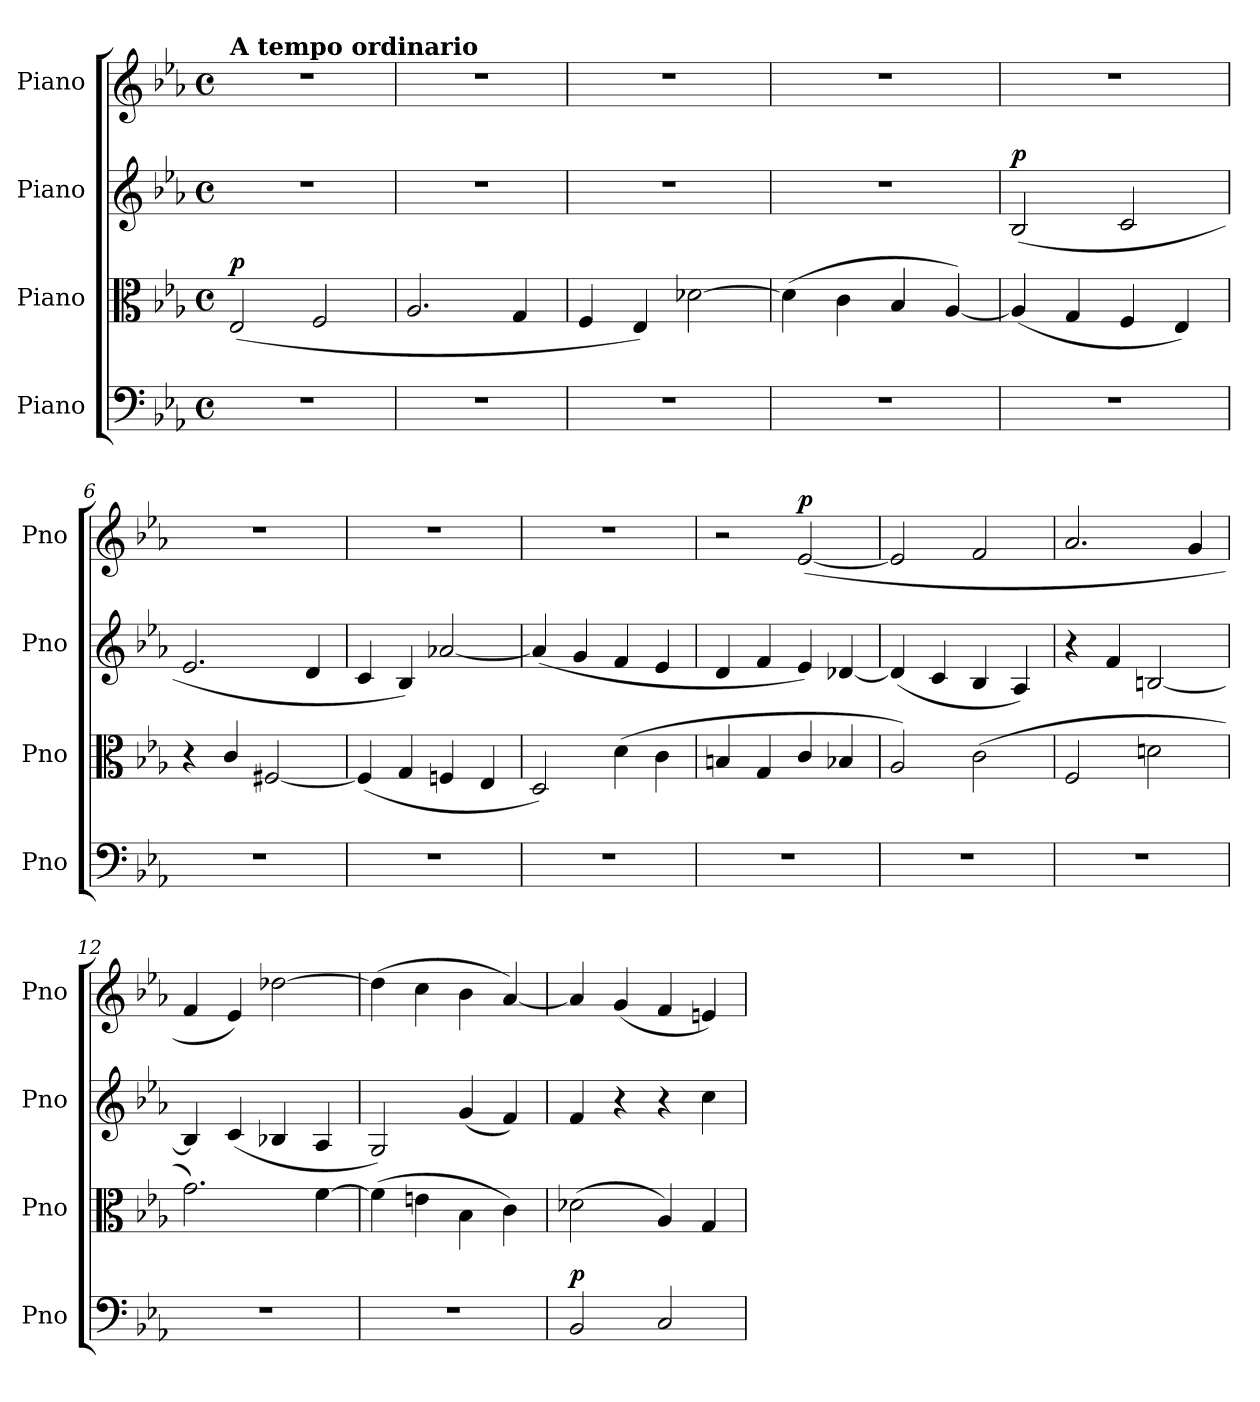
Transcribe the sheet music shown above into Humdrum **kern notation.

**kern	**dynam	**kern	**dynam	**kern	**dynam	**kern	**dynam
*part4	*part4	*part3	*part3	*part2	*part2	*part1	*part1
*staff4	*staff4	*staff3	*staff3	*staff2	*staff2	*staff1	*staff1
*I"Piano	*	*I"Piano	*	*I"Piano	*	*I"Piano	*
*I'Pno	*	*I'Pno	*	*I'Pno	*	*I'Pno	*
*clefF4	*	*clefC3	*	*clefG2	*	*clefG2	*
*k[b-e-a-]	*	*k[b-e-a-]	*	*k[b-e-a-]	*	*k[b-e-a-]	*
*M4/4	*	*M4/4	*	*M4/4	*	*M4/4	*
*met(c)	*	*met(c)	*	*met(c)	*	*met(c)	*
=1	=1	=1	=1	=1	=1	=1	=1
!	!	!	!	!	!	!LO:TX:a:B:t=A tempo ordinario	!
!	!	!	!LO:DY:a	!	!	!	!
1r	.	(2E-/	p	1r	.	1r	.
.	.	2F/	.	.	.	.	.
=2	=2	=2	=2	=2	=2	=2	=2
1r	.	2.A-/	.	1r	.	1r	.
.	.	4G/	.	.	.	.	.
=3	=3	=3	=3	=3	=3	=3	=3
1r	.	4F/	.	1r	.	1r	.
.	.	4E-/)	.	.	.	.	.
.	.	[2d-X\	.	.	.	.	.
=4	=4	=4	=4	=4	=4	=4	=4
1r	.	(4d-\]	.	1r	.	1r	.
.	.	4c\	.	.	.	.	.
.	.	4B-/	.	.	.	.	.
.	.	[4A-/)	.	.	.	.	.
=5	=5	=5	=5	=5	=5	=5	=5
!	!	!	!	!	!LO:DY:a	!	!
1r	.	(4A-/]	.	(2B-/	p	1r	.
.	.	4G/	.	.	.	.	.
.	.	4F/	.	2c/	.	.	.
.	.	4E-/)	.	.	.	.	.
=6	=6	=6	=6	=6	=6	=6	=6
1r	.	4r	.	2.e-/	.	1r	.
.	.	4c/	.	.	.	.	.
.	.	[2F#X/	.	.	.	.	.
.	.	.	.	4d/	.	.	.
=7	=7	=7	=7	=7	=7	=7	=7
1r	.	(4F#/]	.	4c/	.	1r	.
.	.	4G/	.	4B-/)	.	.	.
.	.	4Fn/	.	[2a-X/	.	.	.
.	.	4E-/	.	.	.	.	.
=8	=8	=8	=8	=8	=8	=8	=8
1r	.	2D/)	.	(4a-/]	.	1r	.
.	.	.	.	4g/	.	.	.
.	.	(4d\	.	4f/	.	.	.
.	.	4c\	.	4e-/	.	.	.
=9	=9	=9	=9	=9	=9	=9	=9
1r	.	4Bn/	.	4d/	.	2r	.
.	.	4G/	.	4f/	.	.	.
!	!	!	!	!	!	!	!LO:DY:a
.	.	4c/	.	4e-/)	.	([2e-/	p
.	.	4B-X/	.	[4d-X/	.	.	.
=10	=10	=10	=10	=10	=10	=10	=10
1r	.	2A-/)	.	(4d-/]	.	2e-/]	.
.	.	.	.	4c/	.	.	.
.	.	(2c\	.	4B-/	.	2f/	.
.	.	.	.	4A-/)	.	.	.
=11	=11	=11	=11	=11	=11	=11	=11
1r	.	2F/	.	4r	.	2.a-/	.
.	.	.	.	4f/	.	.	.
.	.	2dn\	.	[2Bn/	.	.	.
.	.	.	.	.	.	4g/	.
=12	=12	=12	=12	=12	=12	=12	=12
1r	.	2.g\)	.	4B/]	.	4f/	.
.	.	.	.	(4c/	.	4e-/)	.
.	.	.	.	4B-X/	.	[2dd-X\	.
.	.	[4f\	.	4A-/	.	.	.
=13	=13	=13	=13	=13	=13	=13	=13
1r	.	(4f\]	.	2G/)	.	(4dd-\]	.
.	.	4en\	.	.	.	4cc\	.
.	.	4B-\	.	(4g/	.	4b-\	.
.	.	4c\)	.	4f/)	.	[4a-/)	.
!!LO:LB:g=z
=14	=14	=14	=14	=14	=14	=14	=14
!	!LO:DY:a	!	!	!	!	!	!
2BB-/	p	(2d-X\	.	4f/	.	4a-/]	.
.	.	.	.	4r	.	(4g/	.
2C/	.	4A-/)	.	4r	.	4f/	.
.	.	4G/	.	4cc\	.	4en/)	.
=	=	=	=	=	=	=	=
*-	*-	*-	*-	*-	*-	*-	*-
